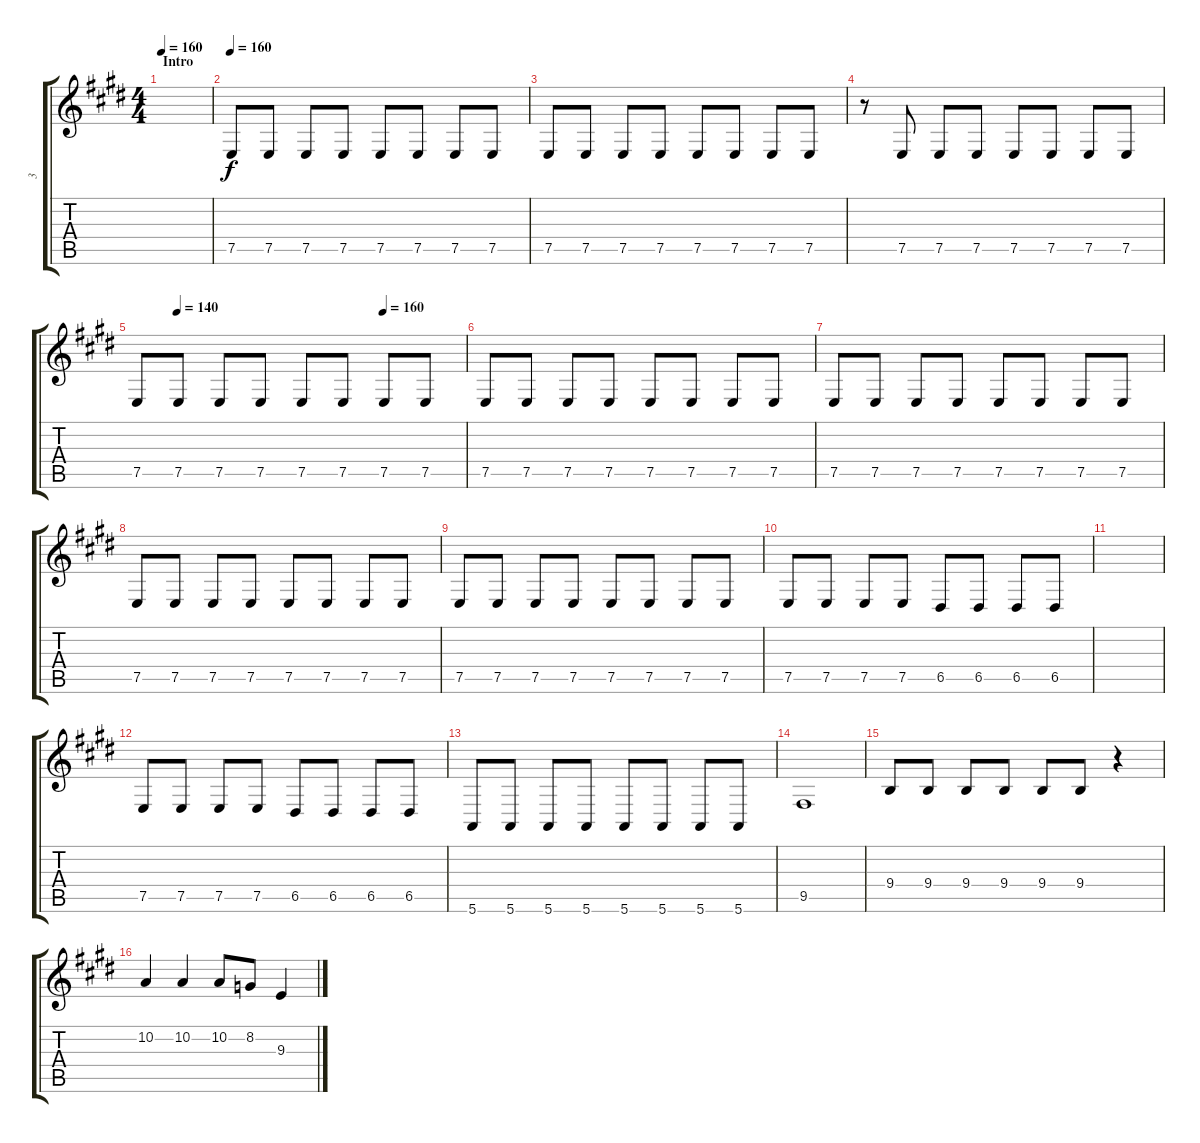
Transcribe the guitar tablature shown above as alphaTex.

\track ("3" "3") {instrument trumpet}
\staff {score tabs}
\tuning (E4 B3 G3 D3 A2 E2) {hide}
\ts (4 4)
\section ("" "Intro")
\tempo 160
\clef g2
\ks e
|
\tempo 160
7.5.8 7.5.8 7.5.8 7.5.8 7.5.8 7.5.8 7.5.8 7.5.8 |
7.5.8 7.5.8 7.5.8 7.5.8 7.5.8 7.5.8 7.5.8 7.5.8 |
r.8 7.5.8 7.5.8 7.5.8 7.5.8 7.5.8 7.5.8 7.5.8 |
\tempo (160 0.75)
\tempo (140 0.125)
7.5.8 7.5.8 7.5.8 7.5.8 7.5.8 7.5.8 7.5.8 7.5.8 |
7.5.8 7.5.8 7.5.8 7.5.8 7.5.8 7.5.8 7.5.8 7.5.8 |
7.5.8 7.5.8 7.5.8 7.5.8 7.5.8 7.5.8 7.5.8 7.5.8 |
7.5.8 7.5.8 7.5.8 7.5.8 7.5.8 7.5.8 7.5.8 7.5.8 |
7.5.8 7.5.8 7.5.8 7.5.8 7.5.8 7.5.8 7.5.8 7.5.8 |
7.5.8 7.5.8 7.5.8 7.5.8 6.5.8 6.5.8 6.5.8 6.5.8 |
|
7.5.8 7.5.8 7.5.8 7.5.8 6.5.8 6.5.8 6.5.8 6.5.8 |
5.6.8 5.6.8 5.6.8 5.6.8 5.6.8 5.6.8 5.6.8 5.6.8 |
9.5.1 |
9.4.8 9.4.8 9.4.8 9.4.8 9.4.8 9.4.8 r.4 |
10.2.4 10.2.4 10.2.8 8.2.8 9.3.4
